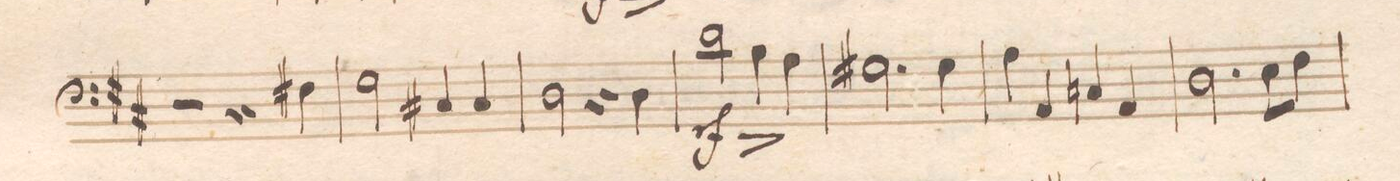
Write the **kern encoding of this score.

**kern	**dynam
*I"Basso e Violoncello.	*
*clefF4	*
*k[f#c#]	*
*met(c|)	*
*M2/2	*
2r	.
4r	.
4F#X\	.
=60	=60
2G\	.
4C#X/	.
4C#/	.
=61	=61
2D\	.
4r	.
4D\	.
=62	=62
2d\	rfz >
4B\	]
4A\	.
=63	=63
2.G#X\	.
4G#\	.
=64	=64
4A\	.
4AA/	.
4Cn/	.
4AA/	.
=65	=65
2.D\	.
8E\L	.
8F#\J	.
=66	=66
*-	*-
